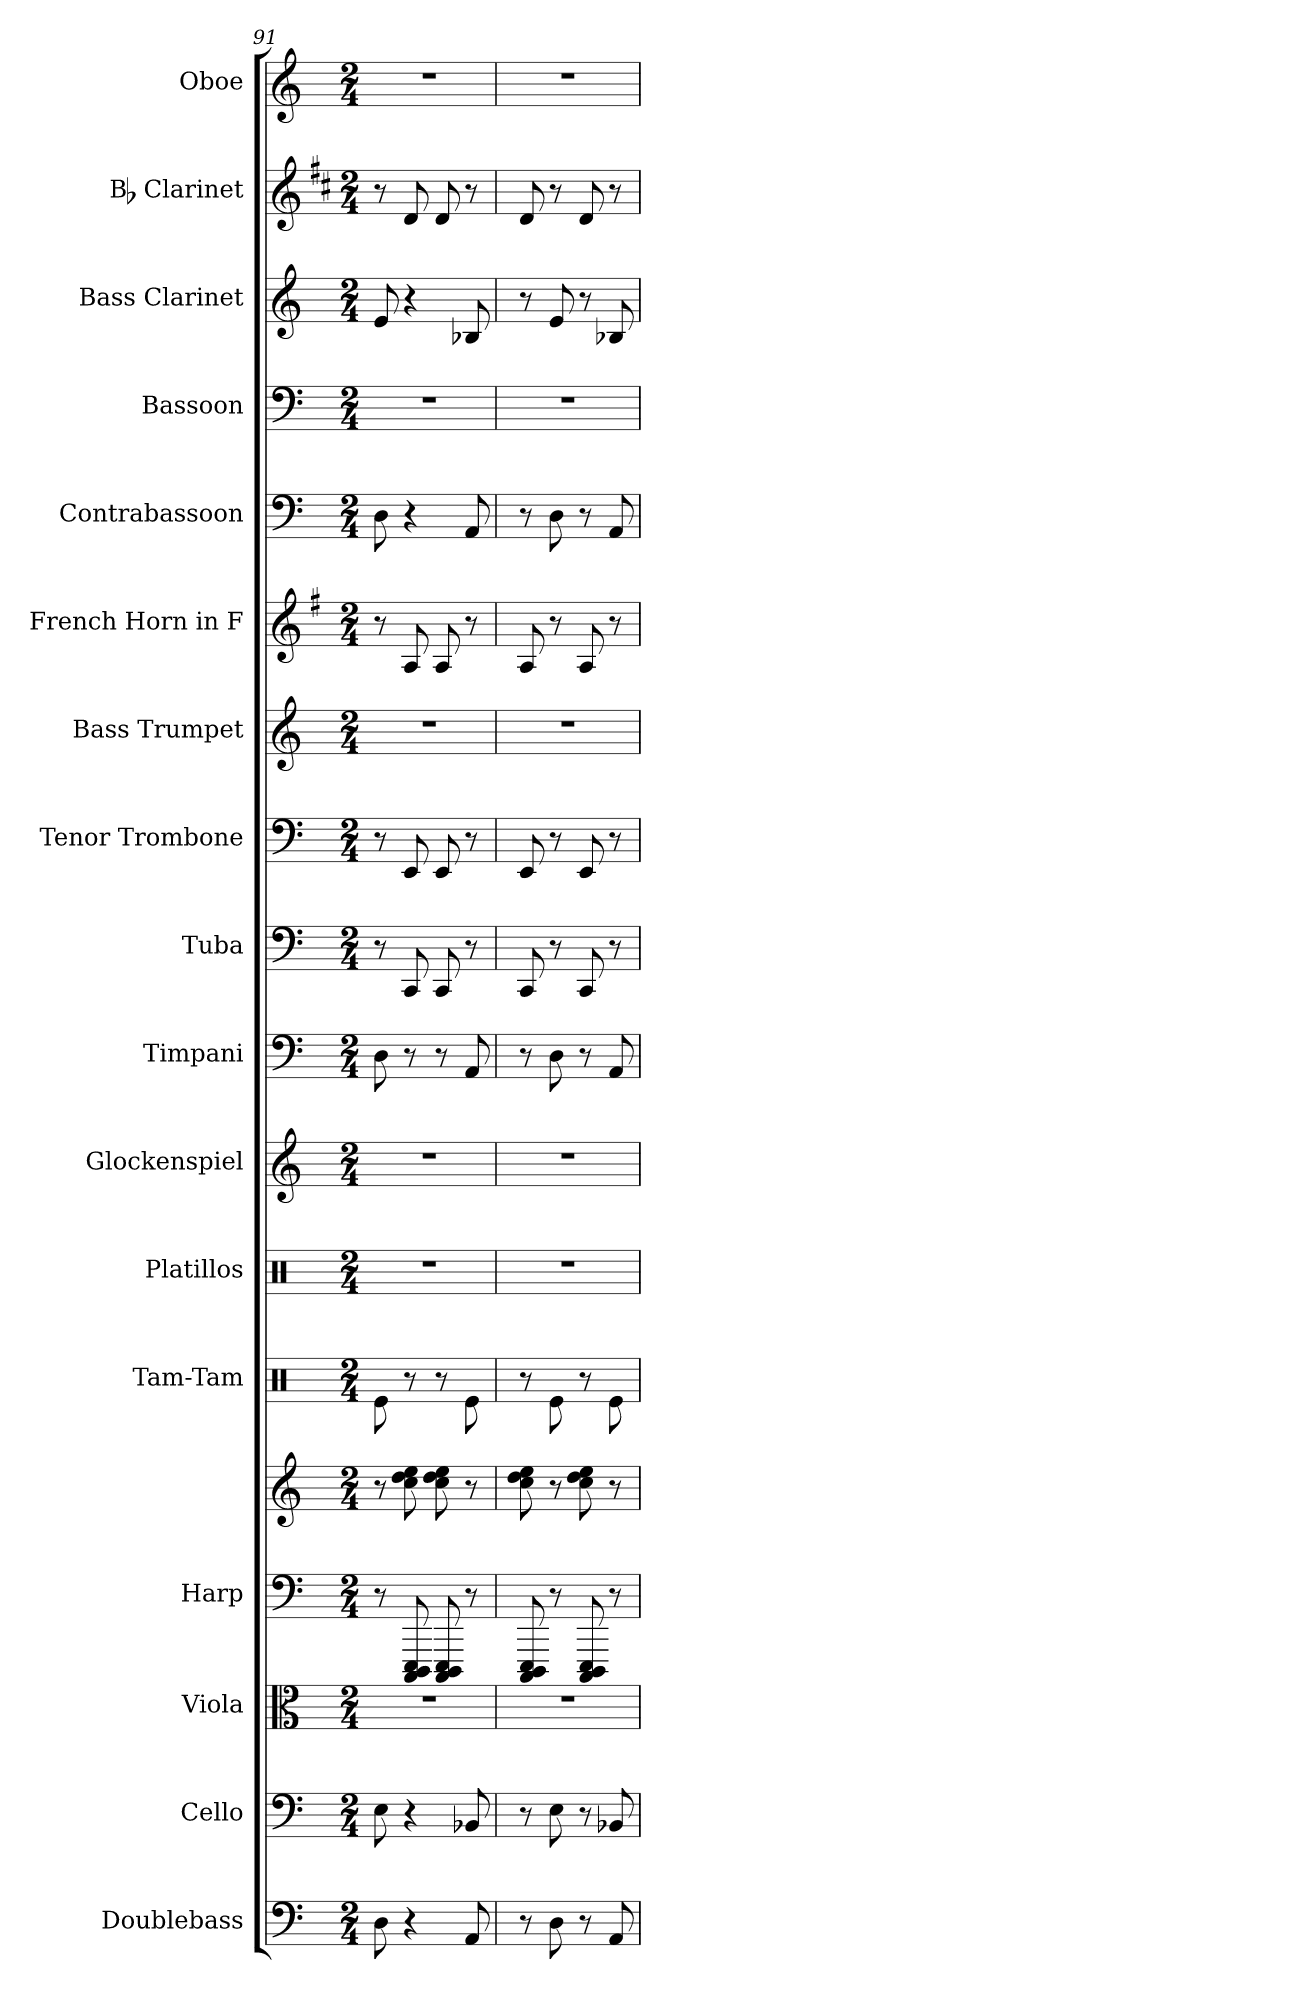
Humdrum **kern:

**kern	**kern	**kern	**kern	**kern	**kern	**kern	**kern	**kern	**kern	**kern	**kern	**kern	**kern	**kern	**kern	**kern	**kern
*part17	*part16	*part15	*part14	*part14	*part13	*part12	*part11	*part10	*part9	*part8	*part7	*part6	*part5	*part4	*part3	*part2	*part1
*staff18	*staff17	*staff16	*staff15	*staff14	*staff13	*staff12	*staff11	*staff10	*staff9	*staff8	*staff7	*staff6	*staff5	*staff4	*staff3	*staff2	*staff1
*I"Doublebass	*I"Cello	*I"Viola	*I"Harp	*	*I"Tam-Tam	*I"Platillos	*I"Glockenspiel	*I"Timpani	*I"Tuba	*I"Tenor Trombone	*I"Bass Trumpet	*I"French Horn in F	*I"Contrabassoon	*I"Bassoon	*I"Bass Clarinet	*I"Bb Clarinet	*I"Oboe
*	*	*I'Vla.	*	*	*	*I'Plat.	*I'Glk.	*	*I'Tba.	*	*	*	*	*	*	*	*I'Ob.
*clefF4	*clefF4	*clefC3	*clefF4	*clefG2	*clefX	*clefX	*clefG2	*clefF4	*clefF4	*clefF4	*clefG2	*clefG2	*clefF4	*clefF4	*clefG2	*clefG2	*clefG2
*ITrd7c12	*	*	*	*	*	*	*ITrd-14c-24	*	*	*	*ITrd8c14	*ITrd4c7	*ITrd7c12	*	*ITrd8c14	*ITrd1c2	*
*k[]	*k[]	*k[]	*k[]	*k[]	*k[]	*k[]	*k[]	*k[]	*k[]	*k[]	*k[]	*k[]	*k[]	*k[]	*k[]	*k[]	*k[]
*M2/4	*M2/4	*M2/4	*M2/4	*M2/4	*M2/4	*M2/4	*M2/4	*M2/4	*M2/4	*M2/4	*M2/4	*M2/4	*M2/4	*M2/4	*M2/4	*M2/4	*M2/4
=91	=91	=91	=91	=91	=91	=91	=91	=91	=91	=91	=91	=91	=91	=91	=91	=91	=91
8DD\	8E\	2r	8r	8r	8Re\	2r	2r	8D\	8r	8r	2r	8r	8DD\	2r	8E/	8r	2r
4r	4r	.	8CCC/ 8DDD/ 8EEE/	8cc\ 8dd\ 8ee\	8r	.	.	8r	8CC/	8EE/	.	8D/	4r	.	4r	8c/	.
.	.	.	8CCC/ 8DDD/ 8EEE/	8cc\ 8dd\ 8ee\	8r	.	.	8r	8CC/	8EE/	.	8D/	.	.	.	8c/	.
8AAA/	8BB-X/	.	8r	8r	8Re\	.	.	8AA/	8r	8r	.	8r	8AAA/	.	8BB-X/	8r	.
=92	=92	=92	=92	=92	=92	=92	=92	=92	=92	=92	=92	=92	=92	=92	=92	=92	=92
8r	8r	2r	8CCC/ 8DDD/ 8EEE/	8cc\ 8dd\ 8ee\	8r	2r	2r	8r	8CC/	8EE/	2r	8D/	8r	2r	8r	8c/	2r
8DD\	8E\	.	8r	8r	8Re\	.	.	8D\	8r	8r	.	8r	8DD\	.	8E/	8r	.
8r	8r	.	8CCC/ 8DDD/ 8EEE/	8cc\ 8dd\ 8ee\	8r	.	.	8r	8CC/	8EE/	.	8D/	8r	.	8r	8c/	.
8AAA/	8BB-X/	.	8r	8r	8Re\	.	.	8AA/	8r	8r	.	8r	8AAA/	.	8BB-X/	8r	.
=	=	=	=	=	=	=	=	=	=	=	=	=	=	=	=	=	=
*-	*-	*-	*-	*-	*-	*-	*-	*-	*-	*-	*-	*-	*-	*-	*-	*-	*-
